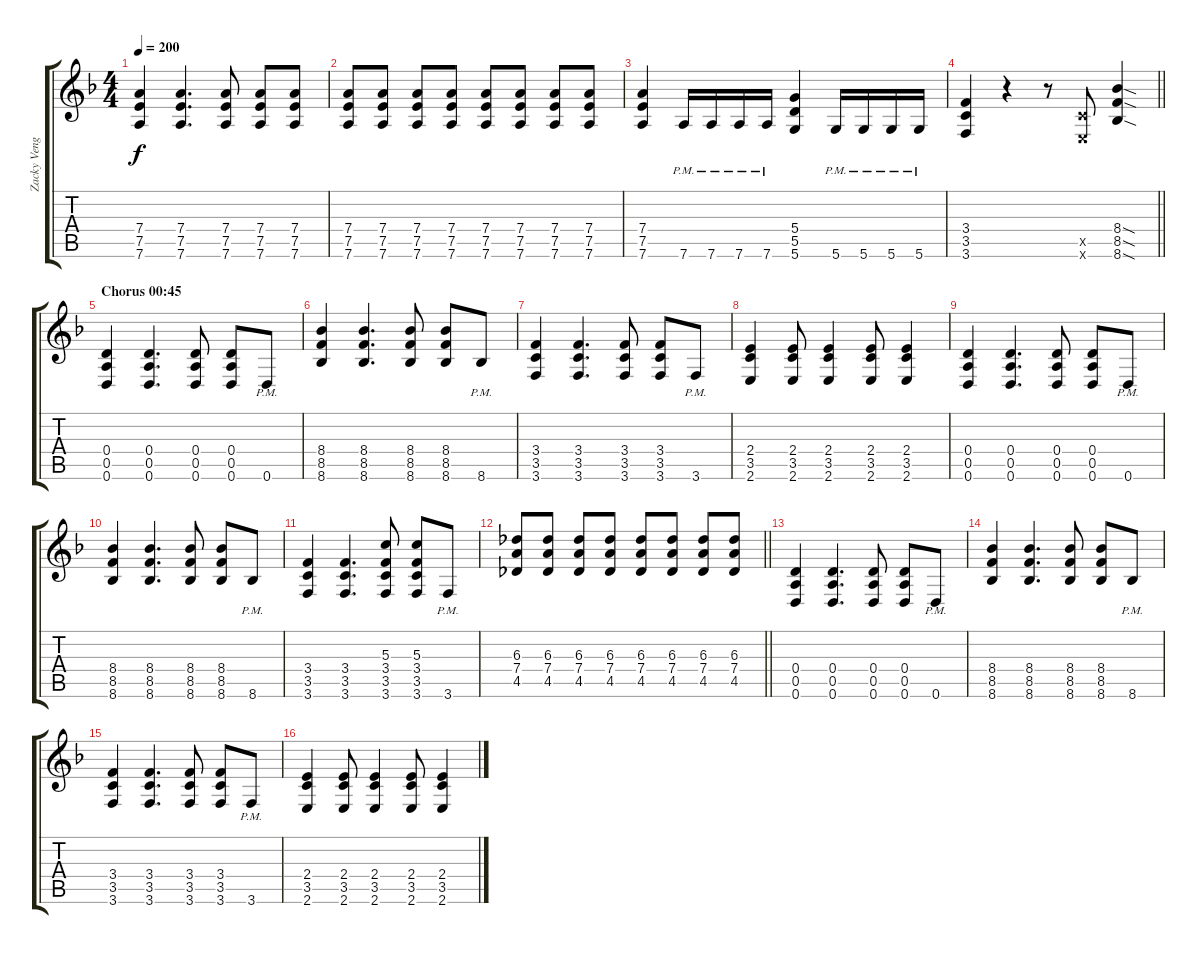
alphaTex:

\track ("Zacky Vengeance (Rhythm) I" "Zacky Veng") {instrument distortionguitar}
\staff {score tabs}
\tuning (E4 B3 G3 D3 A2 D2) {hide}
\ts (4 4)
\tempo 200
\clef g2
\ks f
(7.4 7.5 7.6).4{dy f} (7.4 7.5 7.6).4{d} (7.4 7.5 7.6).8 (7.4 7.5 7.6).8 (7.4 7.5 7.6).8 |
(7.4 7.5 7.6).8 (7.4 7.5 7.6).8 (7.4 7.5 7.6).8 (7.4 7.5 7.6).8 (7.4 7.5 7.6).8 (7.4 7.5 7.6).8 (7.4 7.5 7.6).8 (7.4 7.5 7.6).8 |
(7.4 7.5 7.6).4 7.6{pm}.16 7.6{pm}.16 7.6{pm}.16 7.6{pm}.16 (5.4 5.5 5.6).4 5.6{pm}.16 5.6{pm}.16 5.6{pm}.16 5.6{pm}.16 |
\barLineRight lightlight
(3.4 3.5 3.6).4 r.4 r.8 (3.5{x} 2.6{x}).8 (8.4{sod} 8.5{sod} 8.6{sod}).4 |
\section ("" "Chorus 00:45")
(0.4 0.5 0.6).4 (0.4 0.5 0.6).4{d} (0.4 0.5 0.6).8 (0.4 0.5 0.6).8 0.6{pm}.8 |
(8.4 8.5 8.6).4 (8.4 8.5 8.6).4{d} (8.4 8.5 8.6).8 (8.4 8.5 8.6).8 8.6{pm}.8 |
(3.4 3.5 3.6).4 (3.4 3.5 3.6).4{d} (3.4 3.5 3.6).8 (3.4 3.5 3.6).8 3.6{pm}.8 |
(2.4 3.5 2.6).4 (2.4 3.5 2.6).8 (2.4 3.5 2.6).4 (2.4 3.5 2.6).8 (2.4 3.5 2.6).4 |
(0.4 0.5 0.6).4 (0.4 0.5 0.6).4{d} (0.4 0.5 0.6).8 (0.4 0.5 0.6).8 0.6{pm}.8 |
(8.4 8.5 8.6).4 (8.4 8.5 8.6).4{d} (8.4 8.5 8.6).8 (8.4 8.5 8.6).8 8.6{pm}.8 |
(3.4 3.5 3.6).4 (3.4 3.5 3.6).4{d} (5.3 3.4 3.5 3.6).8 (5.3 3.4 3.5 3.6).8 3.6{pm}.8 |
\barLineRight lightlight
(6.3 7.4 4.5).8 (6.3 7.4 4.5).8 (6.3 7.4 4.5).8 (6.3 7.4 4.5).8 (6.3 7.4 4.5).8 (6.3 7.4 4.5).8 (6.3 7.4 4.5).8 (6.3 7.4 4.5).8 |
\section ("" "")
(0.4 0.5 0.6).4 (0.4 0.5 0.6).4{d} (0.4 0.5 0.6).8 (0.4 0.5 0.6).8 0.6{pm}.8 |
(8.4 8.5 8.6).4 (8.4 8.5 8.6).4{d} (8.4 8.5 8.6).8 (8.4 8.5 8.6).8 8.6{pm}.8 |
(3.4 3.5 3.6).4 (3.4 3.5 3.6).4{d} (3.4 3.5 3.6).8 (3.4 3.5 3.6).8 3.6{pm}.8 |
(2.4 3.5 2.6).4 (2.4 3.5 2.6).8 (2.4 3.5 2.6).4 (2.4 3.5 2.6).8 (2.4 3.5 2.6).4
